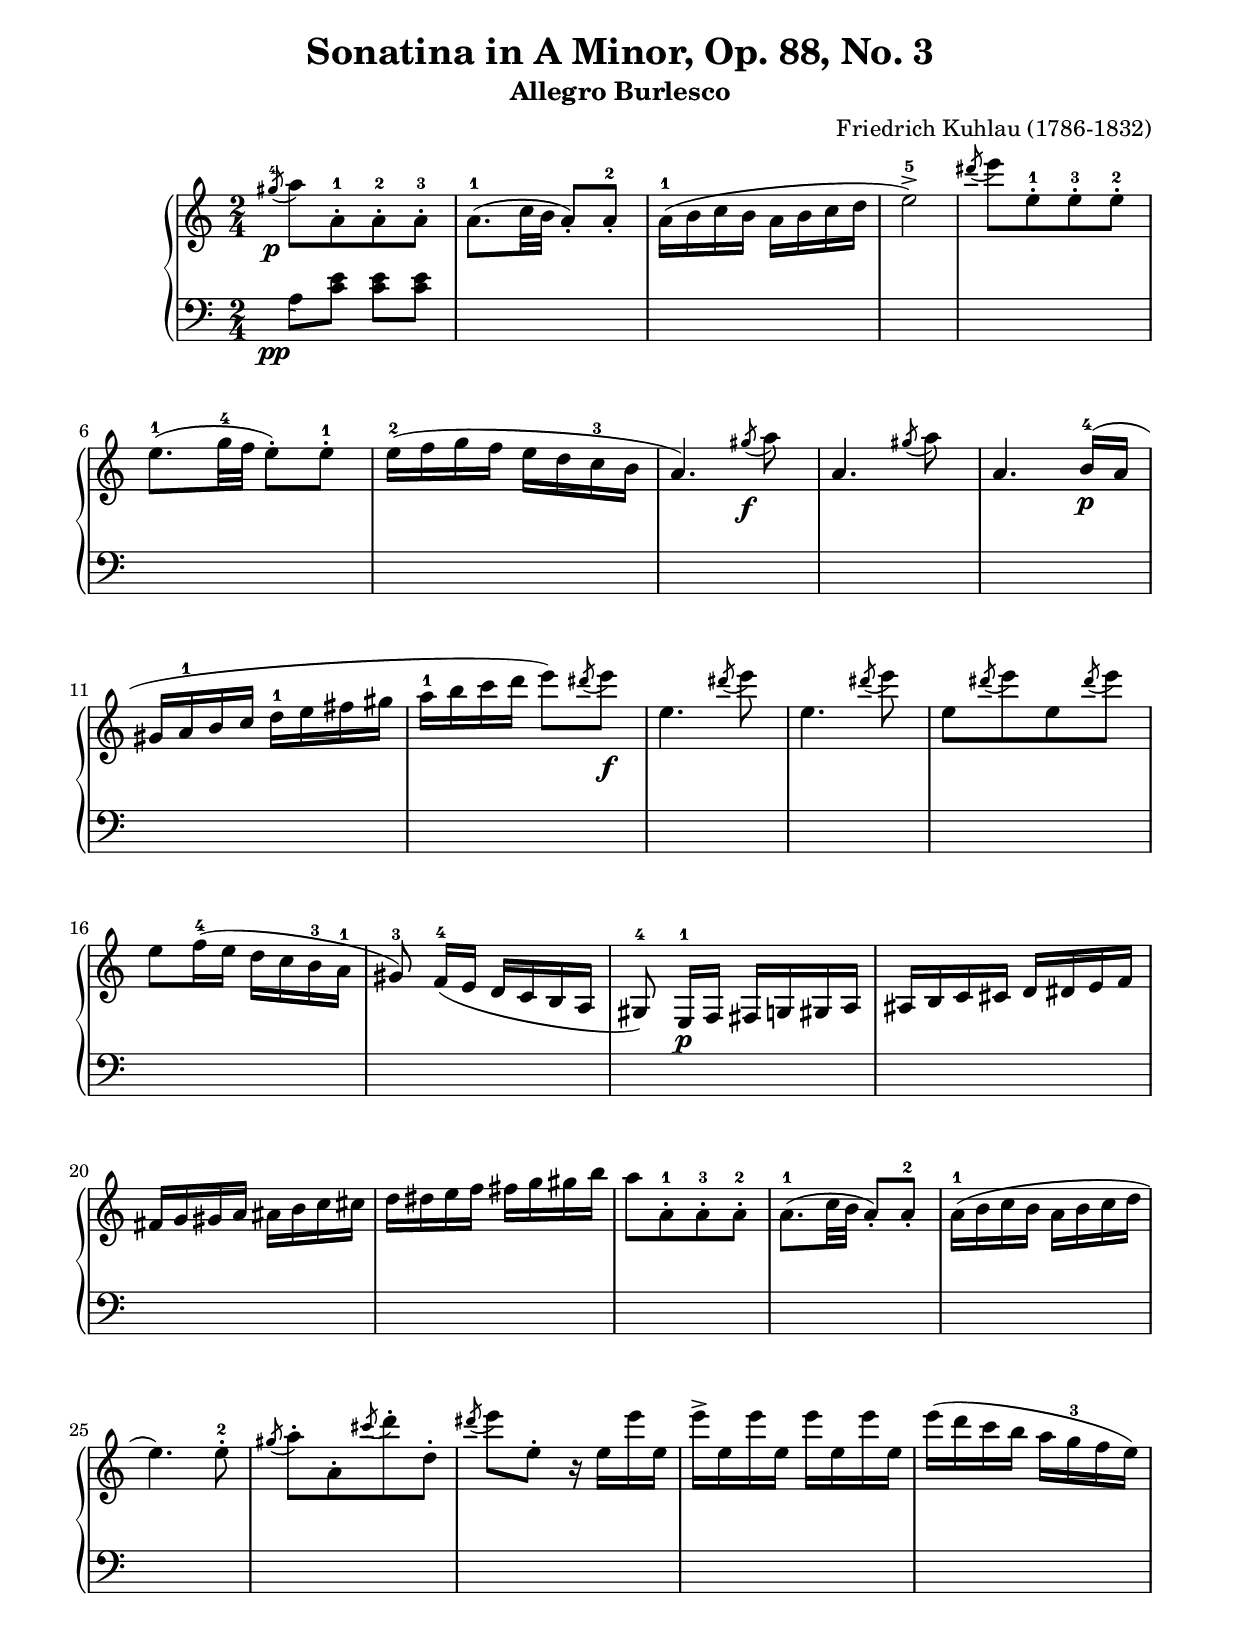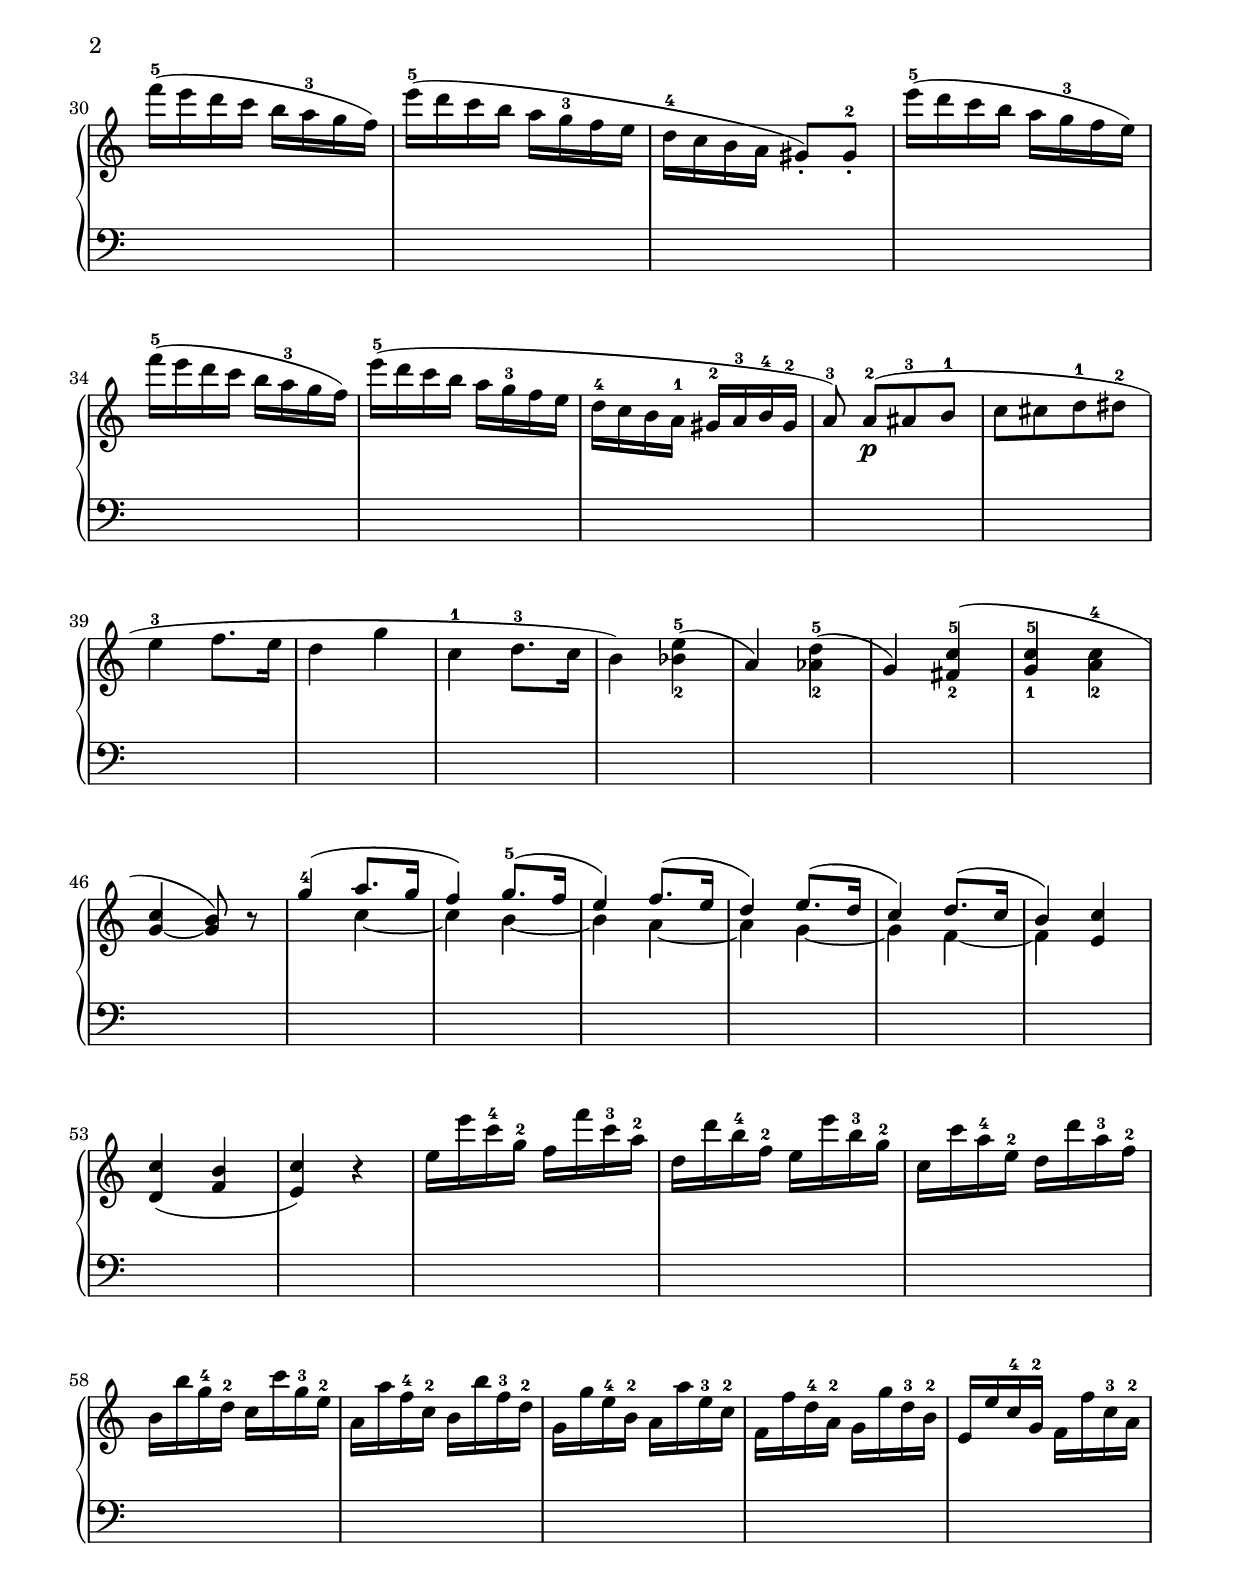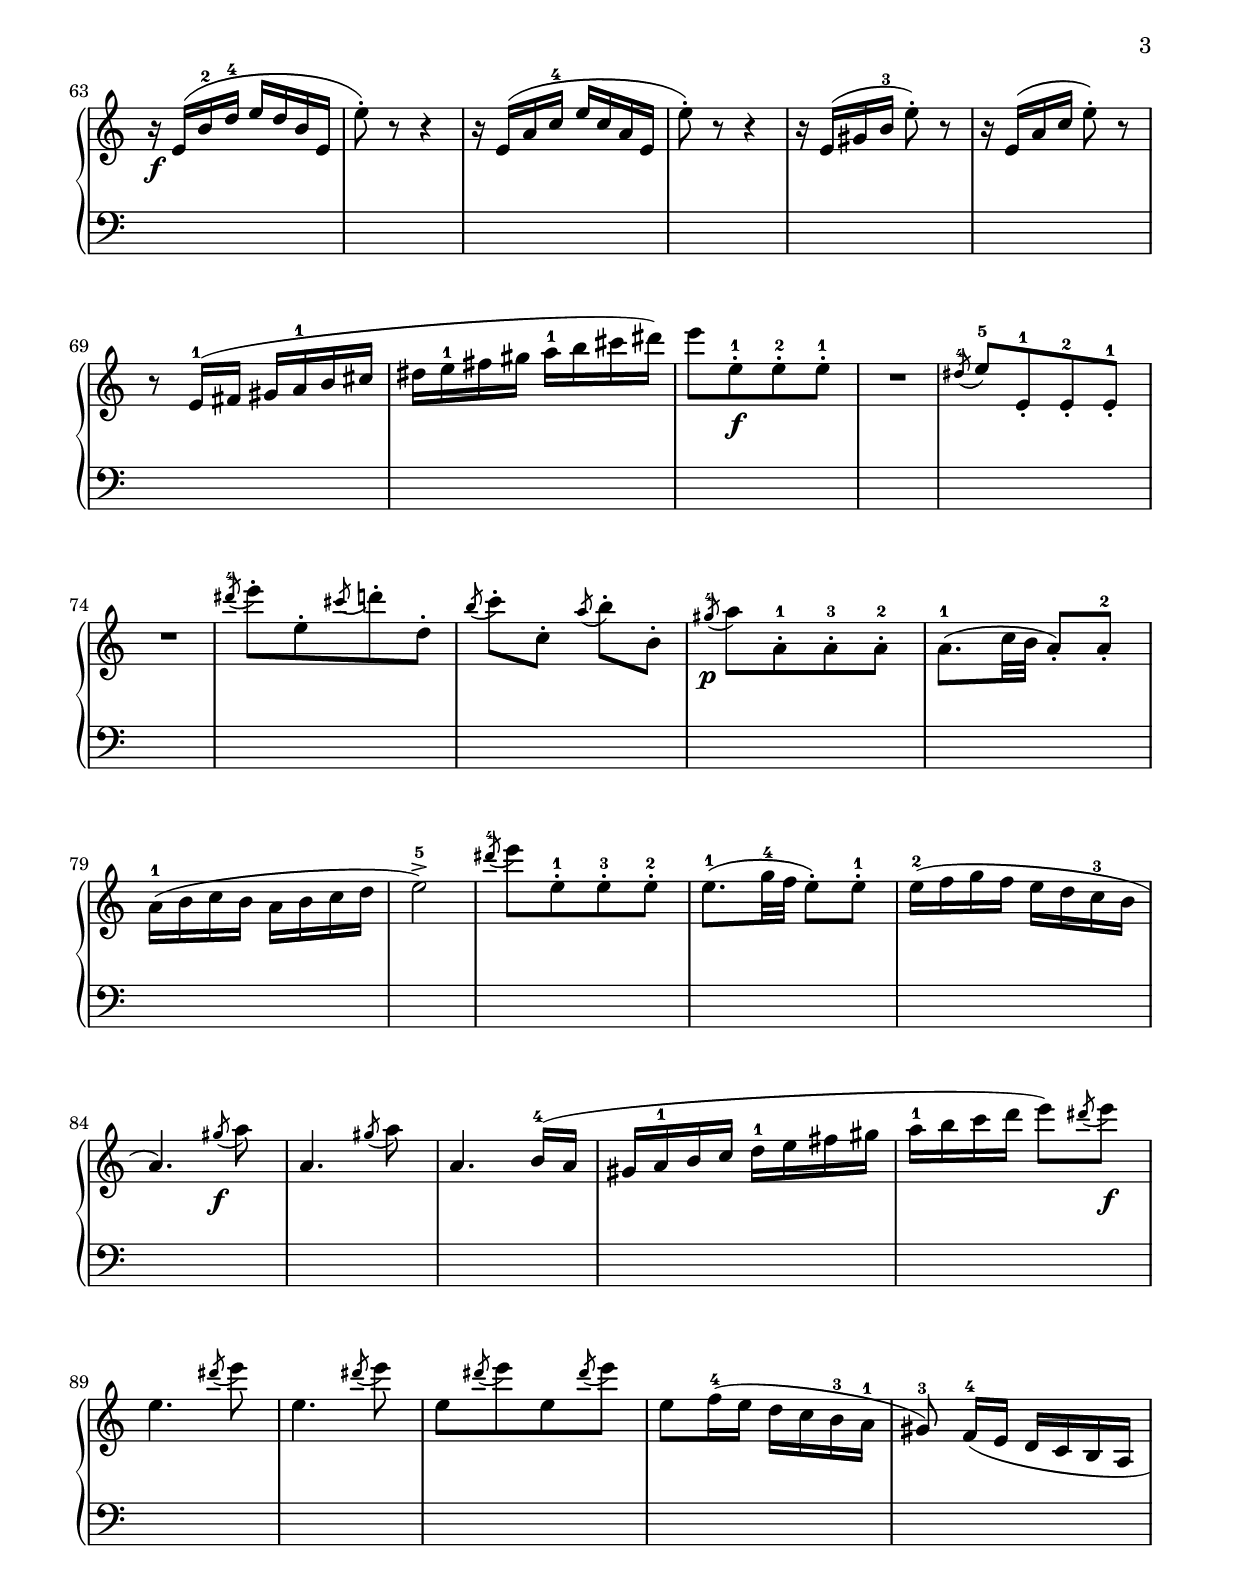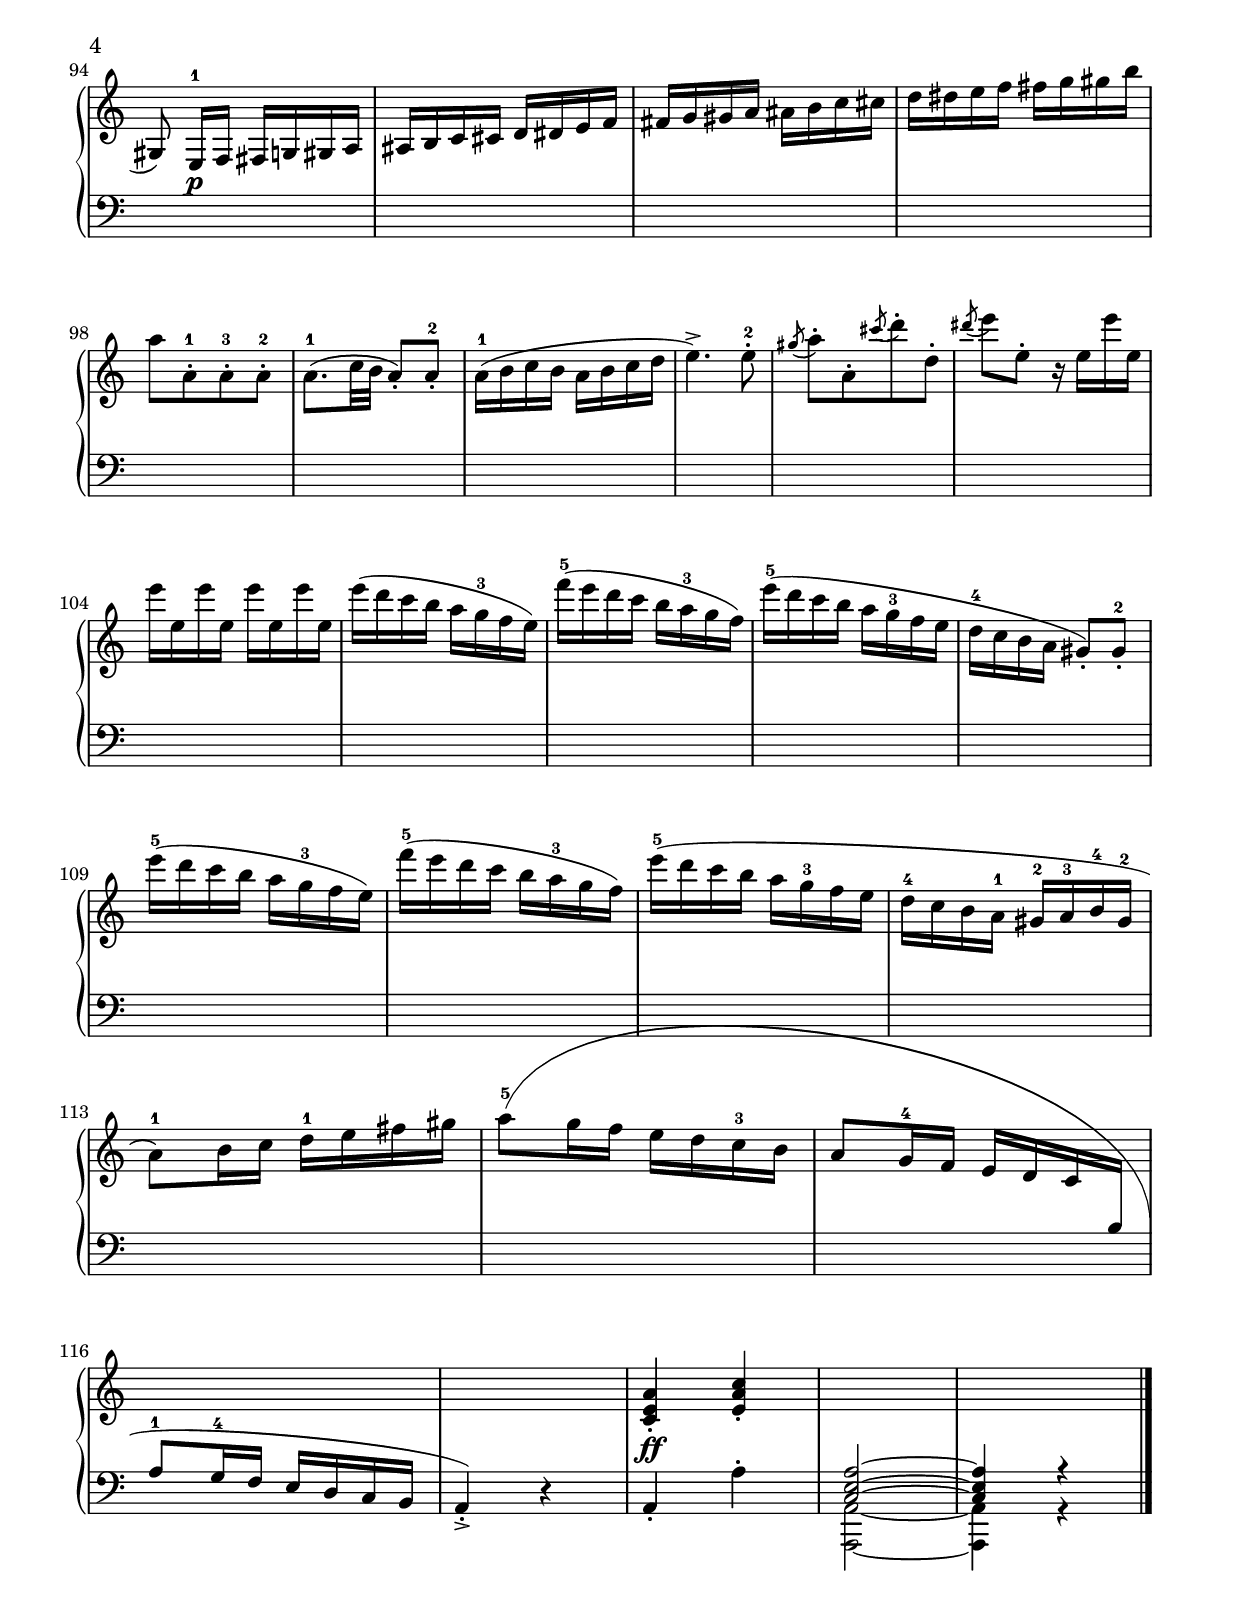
\version "2.23.7"

\header {
  title = "Sonatina in A Minor, Op. 88, No. 3"
  subtitle = "Allegro Burlesco"
  composer = "Friedrich Kuhlau (1786-1832)"
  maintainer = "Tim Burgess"
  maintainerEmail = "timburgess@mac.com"
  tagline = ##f
}

righthand =  {
  \key c \major
  \numericTimeSignature \time 2/4
  \clef "treble"
  \relative c''' {
    \acciaccatura { gis8-4\p } a8[ a,-.-1 a-.-2 a-.-3] | a8.-1( c32 b32 a8-.) a8-.-2 | a16-1( b c b a b c d | e2->-5) | \acciaccatura { dis'8 } e8[ e,8-.-1 e8-.-3 e8-.-2] \break

    e8.-1( g32-4 f32 e8-.) e8-.-1 | e16-2( f g f e d c-3 b | a4.) \acciaccatura { gis'8\f } a8 | a,4. \acciaccatura { gis'8 } a8 | a,4. b16-4\p( a16 \break

    gis16 a-1 b c d-1 e fis gis | a-1 b c d e8) \acciaccatura { dis8 } e8\f | e,4. \acciaccatura { dis'8 } e8 | e,4. \acciaccatura { dis'8 } e8 |
    e,8[  \acciaccatura { dis'8 } e8 e,8 \acciaccatura { dis'8 } e8] \break

    e,8 f16-4( e d c b-3 a-1 | gis8\noBeam-3) f16-4( e d c b a gis8-4\noBeam) e16-1\p f fis g gis a ais b c cis d dis e f \break

    fis g gis a ais b c cis d dis e f fis g gis b | a8[ a,8-.-1 a-.-3 a-.-2] | a8.-1( c32 b32 a8-.) a8-.-2 | a16-1( b c b a b c d \break

    e4.) e8-.-2 | \acciaccatura { gis8 } a8-.[ a,8-. \acciaccatura { cis'8 } d8-. d,8-.] \acciaccatura { dis'8 } e8 e,8-. r16 e16 e' e, | e'-> e, e' e, e' e, e' e, |    
    e'( d c b a g-3 f e) \break

    f'16-5( e d c b a-3 g f) | e'-5( d c b a g-3 f e | d-4 c b a gis8-.) gis8-.-2 | e''16-5( d c b a g-3 f e) \break

    f'16-5( e d c b a-3 g f) | e'-5( d c b a g-3 f e | d-4 c b a-1 gis-2 a-3 b-4 gis-2 | a8-3)\noBeam a-2([\p ais-3 b-1] c[ cis d-1 dis-2] \break

    e4-3 f8. e16 | d4 g | c,4-1 d8.-3 c16 | b4) <bes-2 e-5>4( a) <aes-2 d-5>( g) <fis-2 c'-5>( <g-1 c-5> <a-2 c-4> \break

    <g~ c>4 <g b>8) r8 | << { g'4-4( a8. g16 f4) } \\ { s4 c4~ c4 } >> 
                          << { g'8.-5( f16 e4) } \\ { b4~ b4 } >>
                           << { f'8.( e16 d4) } \\ { a4~ a4 } >>
                            << { e'8.( d16 c4) } \\ { g4~ g4 } >> << { d'8.( c16 b4) } \\ { f4~ f4 } >> <e c'>4 \break

    <d c'>4( <f b>4 <e c'>4) r4 | e'16 e' c-4 g-2 f f' c-3 a-2 | d,16 d' b-4 f-2 e e' b-3 g-2 | c,16 c' a-4 e-2 d d' a-3 f-2 \break

    b,16 b' g-4 d-2 c c' g-3 e-2 | a,16 a' f-4 c-2 b b' f-3 d-2 | g,16 g' e-4 b-2 a a' e-3 c-2 | f,16 f' d-4 a-2 g g' d-3 b-2 | e,16 e' c-4 g-2 f f' c-3 a-2 \break

    r16\f e16( b'-2 d-4 e d b e, | e'8-.) r8 r4 | r16 e,16( a c-4 e c a e | e'8-.) r8 r4 | r16 e,( gis b-3 e8-.) r8 | r16 e,( a c e8-.) r8 \break

    r8 e,16-1( fis gis a-1 b cis | dis e-1 fis gis a-1 b cis dis) | e8[ e,8-.-1\f e-.-2 e-.-1] | R2 | \acciaccatura { dis8-4 } e8-5[ e,-.-1 e-.-2 e-.-1] \break

    % 74
    R2 \acciaccatura { dis''8-4 } e8-.[ e,8-. \acciaccatura { cis'8 } d8-. d,8-.] | \acciaccatura { b'8 } c8-. c,8-. \acciaccatura { a'8 } b8-. b,8-. | 
      \acciaccatura { gis'8-4\p } a8[ a,-.-1 a-.-3 a-.-2] | a8.-1( c32 b32 a8-.) a8-.-2 \break

    a16-1( b c b a b c d | e2->-5) | \acciaccatura { dis'8-4 } e8[ e,8-.-1 e8-.-3 e8-.-2] | e8.-1( g32-4 f32 e8-.) e8-.-1 | e16-2( f g f e d c-3 b \break
   
    a4.) \acciaccatura { gis'8\f } a8 | a,4. \acciaccatura { gis'8 } a8 | a,4. b16-4( a | gis16 a-1 b c d-1 e fis gis | a-1 b c d e8) \acciaccatura { dis8 } e8\f \break

    e,4. \acciaccatura { dis'8 } e8 | e,4. \acciaccatura { dis'8 } e8 | e,8[  \acciaccatura { dis'8 } e8 e,8 \acciaccatura { dis'8 } e8] |
      e,8 f16-4( e d c b-3 a-1 | gis8\noBeam-3) f16-4( e d c b a \break

    gis8\noBeam) e16-1\p f fis g gis a ais b c cis d dis e f | fis g gis a ais b c cis d dis e f fis g gis b \break

    a8[ a,8-.-1 a-.-3 a-.-2] | a8.-1( c32 b32 a8-.) a8-.-2 | a16-1( b c b a b c d | e4.->) e8-.-2 |
      \acciaccatura { gis8 } a8-.[ a,8-. \acciaccatura { cis'8 } d8-. d,8-.] \acciaccatura { dis'8 } e8 e,8-. r16 e16 e' e, \break

    e' e, e' e, e' e, e' e, | e'( d c b a g-3 f e) | f'16-5( e d c b a-3 g f) | e'-5( d c b a g-3 f e | d-4 c b a gis8-.) gis8-.-2 \break

    e''16-5( d c b a g-3 f e) | f'16-5( e d c b a-3 g f) | e'-5( d c b a g-3 f e | d-4 c b a-1 gis-2 a-3 b-4 gis-2 \break

    a8-1) b16 c d-1 e fis gis | a8-5( g16 f e d c-3 b | \stemUp a8 g16-4 f e d c 
       \change Staff = "bottom" { b } \break
    
    a8-1 g16-4 f e d c b | a4-.->) r4 | \change Staff = "top" { <c' e a>4-.\ff  <e a c>-. }

    s2 s2 

    \bar "|."
  }
}

lefthand =  {
  \key c \major
  \numericTimeSignature \time 2/4
  \clef "bass"
  \relative c' {
    % bottom stave starts with invisible note due to https://sourceforge.net/p/testlilyissues/issues/34
    \acciaccatura { s8\pp }

    a8 <c e> <c e> <c e> |
    s2*116

    a,4-. a'4-. |

    <<
      { <c, e a>2~ | <c e a>4 r4 } \\ { <a,~ a'~>2 <a a'>4 r4 }
    >>
    



  \bar "|."
  }
}

 \paper {
    #(set-paper-size "a4")
    max-systems-per-page = 6
    top-margin = 15
    bottom-margin = 15
    left-margin = 15
    right-margin = 15
    system-system-spacing = #'((basic-distance . 13)
                              (minimum-distance . 12)
                              (padding . 6))
    ragged-bottom = ##t
    ragged-last-bottom = ##t
  }

\score {
  \new PianoStaff \with {
    \override StaffGrouper.staff-staff-spacing = #'(
                            (basic-distance . 10)
                            (padding . 0))
  }
  << 
    \context Staff = "top" <<
      \righthand
    >>
    \context Staff = "bottom" <<
      \lefthand
    >>
  >>
  \layout { }
  \midi { }
}
   
